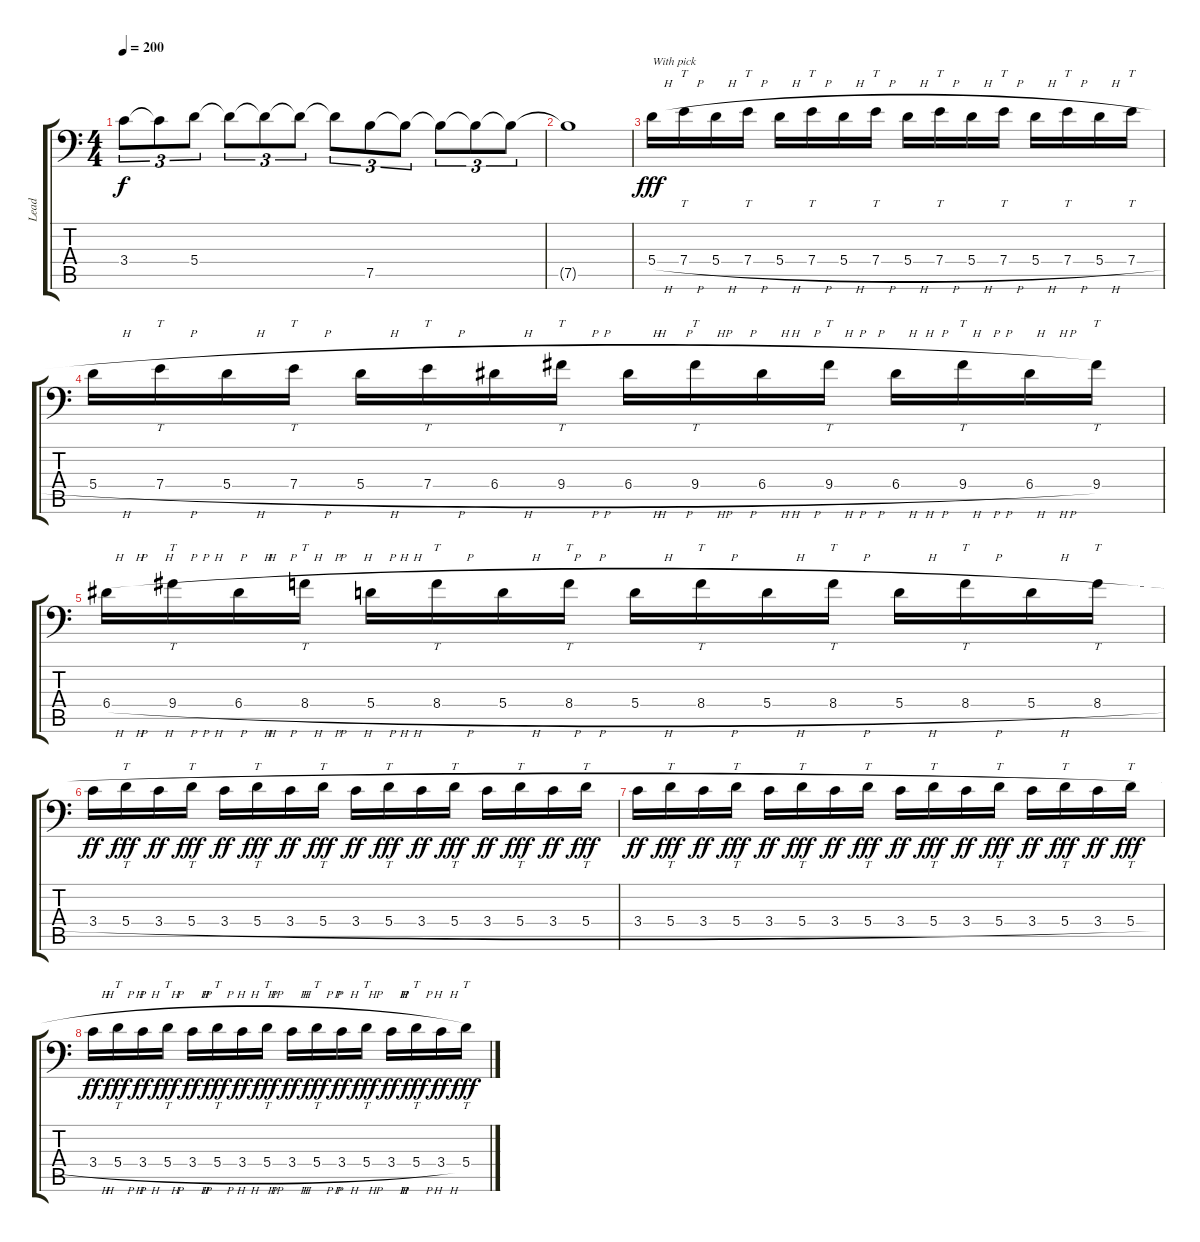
\track ("Lead" "Lead") {instrument distortionguitar}
\staff {score tabs}
\tuning (B3 Gb3 D3 A2 E2 A1) {hide}
\ts (4 4)
\tempo 200
\clef f4
\ks c
3.4{t}.8{tu (3 2) dy f} 3.4{t}.8{tu (3 2)} 5.4.8{tu (3 2)} 5.4{t}.8{tu (3 2)} 5.4{t}.8{tu (3 2)} 5.4{t}.8{tu (3 2)} 5.4{t}.8{tu (3 2)} 7.5.8{tu (3 2)} 7.5{t}.8{tu (3 2)} 7.5{t}.8{tu (3 2)} 7.5{t}.8{tu (3 2)} 7.5{t}.8{tu (3 2)} |
7.5{t}.1 |
5.4{h}.16{txt "With pick" dy fff} 7.4{h}.16{tt} 5.4{h}.16 7.4{h}.16{tt} 5.4{h}.16 7.4{h}.16{tt} 5.4{h}.16 7.4{h}.16{tt} 5.4{h}.16 7.4{h}.16{tt} 5.4{h}.16 7.4{h}.16{tt} 5.4{h}.16 7.4{h}.16{tt} 5.4{h}.16 7.4{h}.16{tt} |
5.4{h}.16 7.4{h}.16{tt} 5.4{h}.16 7.4{h}.16{tt} 5.4{h}.16 7.4{h}.16{tt} 6.4{h}.16 9.4{h}.16{tt} 6.4{h}.16 9.4{h}.16{tt} 6.4{h}.16 9.4{h}.16{tt} 6.4{h}.16 9.4{h}.16{tt} 6.4{h}.16 9.4.16{tt} |
6.4{h}.16 9.4{h}.16{tt} 6.4{h}.16 8.4{h}.16{tt} 5.4{h}.16 8.4{h}.16{tt} 5.4{h}.16 8.4{h}.16{tt} 5.4{h}.16 8.4{h}.16{tt} 5.4{h}.16 8.4{h}.16{tt} 5.4{h}.16 8.4{h}.16{tt} 5.4{h}.16 8.4{h}.16{tt} |
3.4{h}.16{dy ff} 5.4{h}.16{tt dy fff} 3.4{h}.16{dy ff} 5.4{h}.16{tt dy fff} 3.4{h}.16{dy ff} 5.4{h}.16{tt dy fff} 3.4{h}.16{dy ff} 5.4{h}.16{tt dy fff} 3.4{h}.16{dy ff} 5.4{h}.16{tt dy fff} 3.4{h}.16{dy ff} 5.4{h}.16{tt dy fff} 3.4{h}.16{dy ff} 5.4{h}.16{tt dy fff} 3.4{h}.16{dy ff} 5.4{h}.16{tt dy fff} |
3.4{h}.16{dy ff} 5.4{h}.16{tt dy fff} 3.4{h}.16{dy ff} 5.4{h}.16{tt dy fff} 3.4{h}.16{dy ff} 5.4{h}.16{tt dy fff} 3.4{h}.16{dy ff} 5.4{h}.16{tt dy fff} 3.4{h}.16{dy ff} 5.4{h}.16{tt dy fff} 3.4{h}.16{dy ff} 5.4{h}.16{tt dy fff} 3.4{h}.16{dy ff} 5.4{h}.16{tt dy fff} 3.4{h}.16{dy ff} 5.4{h}.16{tt dy fff} |
3.4{h}.16{dy ff} 5.4{h}.16{tt dy fff} 3.4{h}.16{dy ff} 5.4{h}.16{tt dy fff} 3.4{h}.16{dy ff} 5.4{h}.16{tt dy fff} 3.4{h}.16{dy ff} 5.4{h}.16{tt dy fff} 3.4{h}.16{dy ff} 5.4{h}.16{tt dy fff} 3.4{h}.16{dy ff} 5.4{h}.16{tt dy fff} 3.4{h}.16{dy ff} 5.4{h}.16{tt dy fff} 3.4{h}.16{dy ff} 5.4{h}.16{tt dy fff}
